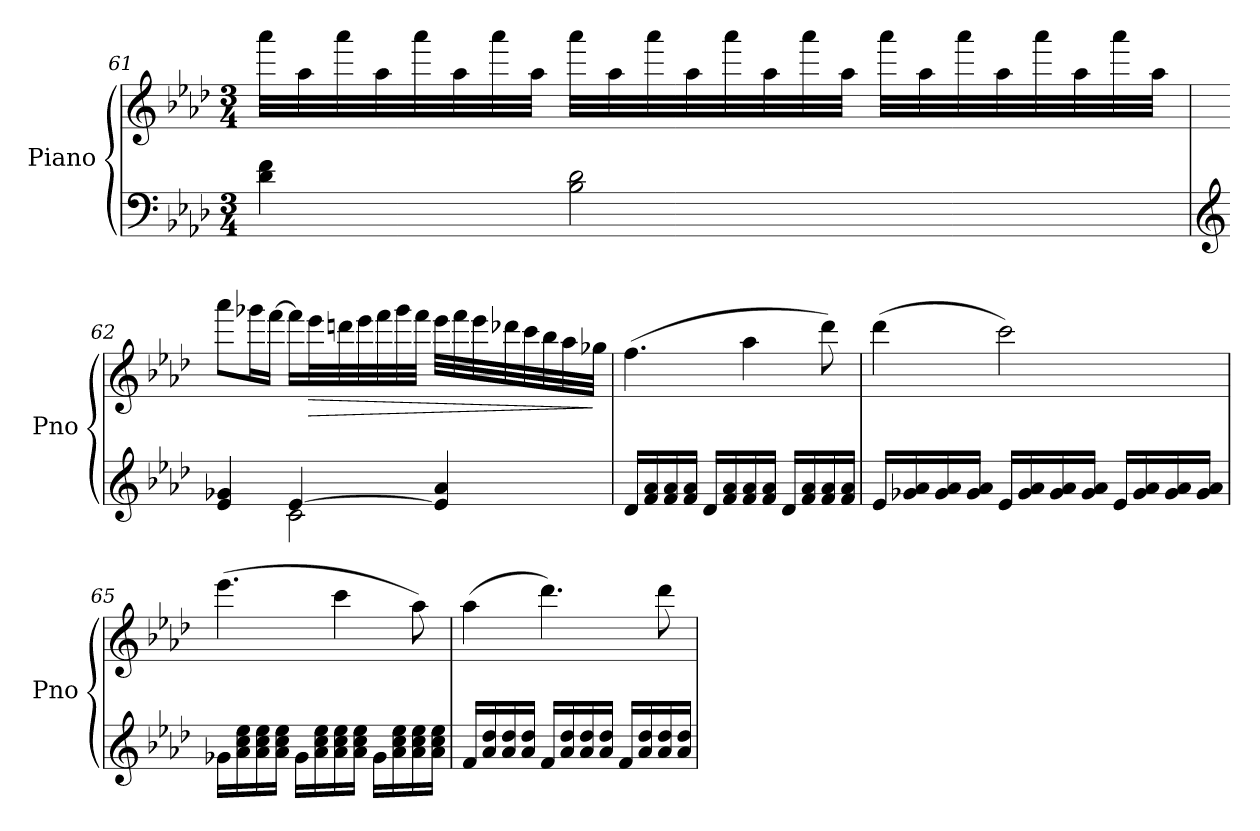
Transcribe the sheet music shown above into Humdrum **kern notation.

**kern	**kern	**dynam
*part1	*part1	*part1
*staff2	*staff1	*staff1/2
*I"Piano	*	*
*I'Pno	*	*
!!LO:LB:g=z
*clefF4	*clefG2	*
*k[b-e-a-d-]	*k[b-e-a-d-]	*
*M3/4	*M3/4	*
=61	=61	=61
4d-\ 4f\	32aaa-\LLL	.
.	32aa-\	.
.	32aaa-\	.
.	32aa-\	.
.	32aaa-\	.
.	32aa-\	.
.	32aaa-\	.
.	32aa-\JJJ	.
2B-\ 2d-\	32aaa-\LLL	.
.	32aa-\	.
.	32aaa-\	.
.	32aa-\	.
.	32aaa-\	.
.	32aa-\	.
.	32aaa-\	.
.	32aa-\JJJ	.
.	32aaa-\LLL	.
.	32aa-\	.
.	32aaa-\	.
.	32aa-\	.
.	32aaa-\	.
.	32aa-\	.
.	32aaa-\	.
.	32aa-\JJJ	.
!!LO:LB:g=z
=62	=62	=62
*clefG2	*	*
*^	*	*
4e-/ 4g-X/	4ryy	8aaa-\L	.
.	.	16ggg-X\L	.
.	.	[16fff\JJ	.
[4e-/	2c\	16fff\LL]	.
!	!	!	!LO:HP:b
.	.	32eee-\L	>
.	.	32dddn\	.
.	.	32eee-\	.
.	.	32fff\	.
.	.	32ggg-\	.
.	.	32fff\JJJ	.
4e-/] 4a-/	.	32eee-\LLL	.
.	.	32fff\	.
.	.	32eee-\	.
.	.	32ddd-X\	.
.	.	32ccc\	.
.	.	32bb-\	.
.	.	32aa-\	.
.	.	32gg-X\JJJ	]
*v	*v	*	*
!!LO:LB:g=z
=63	=63	=63
!	!	!LO:DY:b
16d-/LL	(4.ff\	other-dynamics
16f/ 16a-/	.	.
16f/ 16a-/	.	.
16f/ 16a-/JJ	.	.
16d-/LL	.	.
16f/ 16a-/	.	.
16f/ 16a-/	4aa-\	.
16f/ 16a-/JJ	.	.
16d-/LL	.	.
16f/ 16a-/	.	.
16f/ 16a-/	8ddd-\)	.
16f/ 16a-/JJ	.	.
=64	=64	=64
16e-/LL	(4ddd-\	.
16g-X/ 16a-/	.	.
16g-/ 16a-/	.	.
16g-/ 16a-/JJ	.	.
16e-/LL	2ccc\)	.
16g-/ 16a-/	.	.
16g-/ 16a-/	.	.
16g-/ 16a-/JJ	.	.
16e-/LL	.	.
16g-/ 16a-/	.	.
16g-/ 16a-/	.	.
16g-/ 16a-/JJ	.	.
=65	=65	=65
16g-X\LL	(4.eee-\	.
16a-\ 16cc\ 16ee-\	.	.
16a-\ 16cc\ 16ee-\	.	.
16a-\ 16cc\ 16ee-\JJ	.	.
16g-\LL	.	.
16a-\ 16cc\ 16ee-\	.	.
16a-\ 16cc\ 16ee-\	4ccc\	.
16a-\ 16cc\ 16ee-\JJ	.	.
16g-\LL	.	.
16a-\ 16cc\ 16ee-\	.	.
!	!	!LO:DY:b
16a-\ 16cc\ 16ee-\	8aa-\)	other-dynamics
16a-\ 16cc\ 16ee-\JJ	.	.
!!LO:LB:g=z
=66	=66	=66
16f/LL	(4aa-\	.
16a-/ 16dd-/	.	.
16a-/ 16dd-/	.	.
16a-/ 16dd-/JJ	.	.
16f/LL	4.ddd-\)	.
16a-/ 16dd-/	.	.
16a-/ 16dd-/	.	.
16a-/ 16dd-/JJ	.	.
16f/LL	.	.
16a-/ 16dd-/	.	.
16a-/ 16dd-/	8ddd-\	.
16a-/ 16dd-/JJ	.	.
=	=	=
*-	*-	*-
